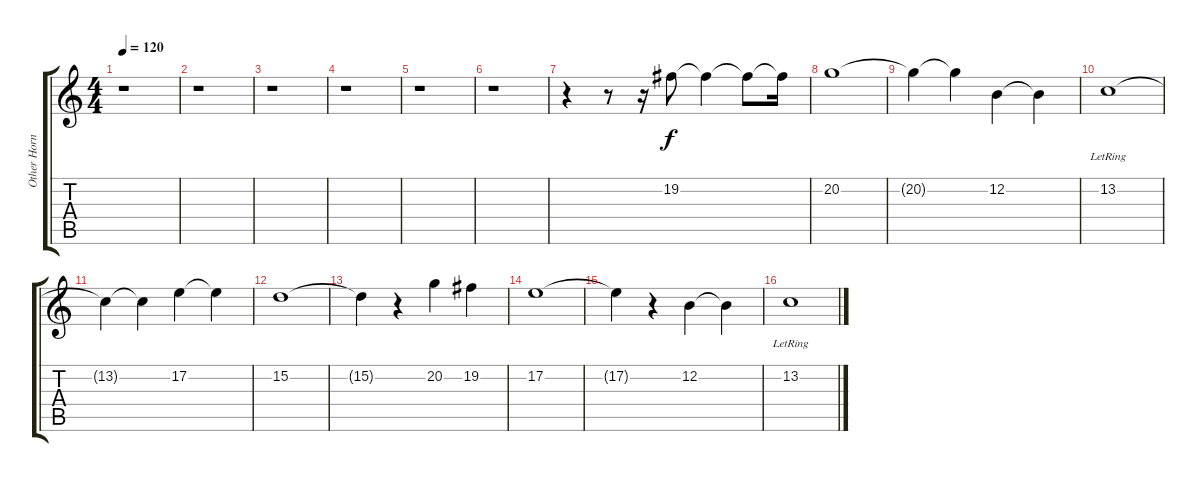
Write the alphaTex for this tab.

\track ("Other Horns" "Other Horn") {instrument oboe}
\staff {score tabs}
\tuning (E4 B3 G3 D3 A2 E2) {hide}
\ts (4 4)
\tempo 120
\clef g2
\ks c
r.1{dy f} |
r.1 |
r.1 |
r.1 |
r.1 |
r.1 |
r.4 r.8 r.16 19.2.8 19.2{t}.4 19.2{t}.8 19.2{t}.16 |
20.2.1 |
20.2{t}.4 20.2{t}.4 12.2.4 12.2{t}.4 |
13.2{lr}.1 |
13.2{t}.4 13.2{t}.4 17.2.4 17.2{t}.4 |
15.2.1 |
15.2{t}.4 r.4 20.2.4 19.2.4 |
17.2.1 |
17.2{t}.4 r.4 12.2.4 12.2{t}.4 |
13.2{lr}.1
